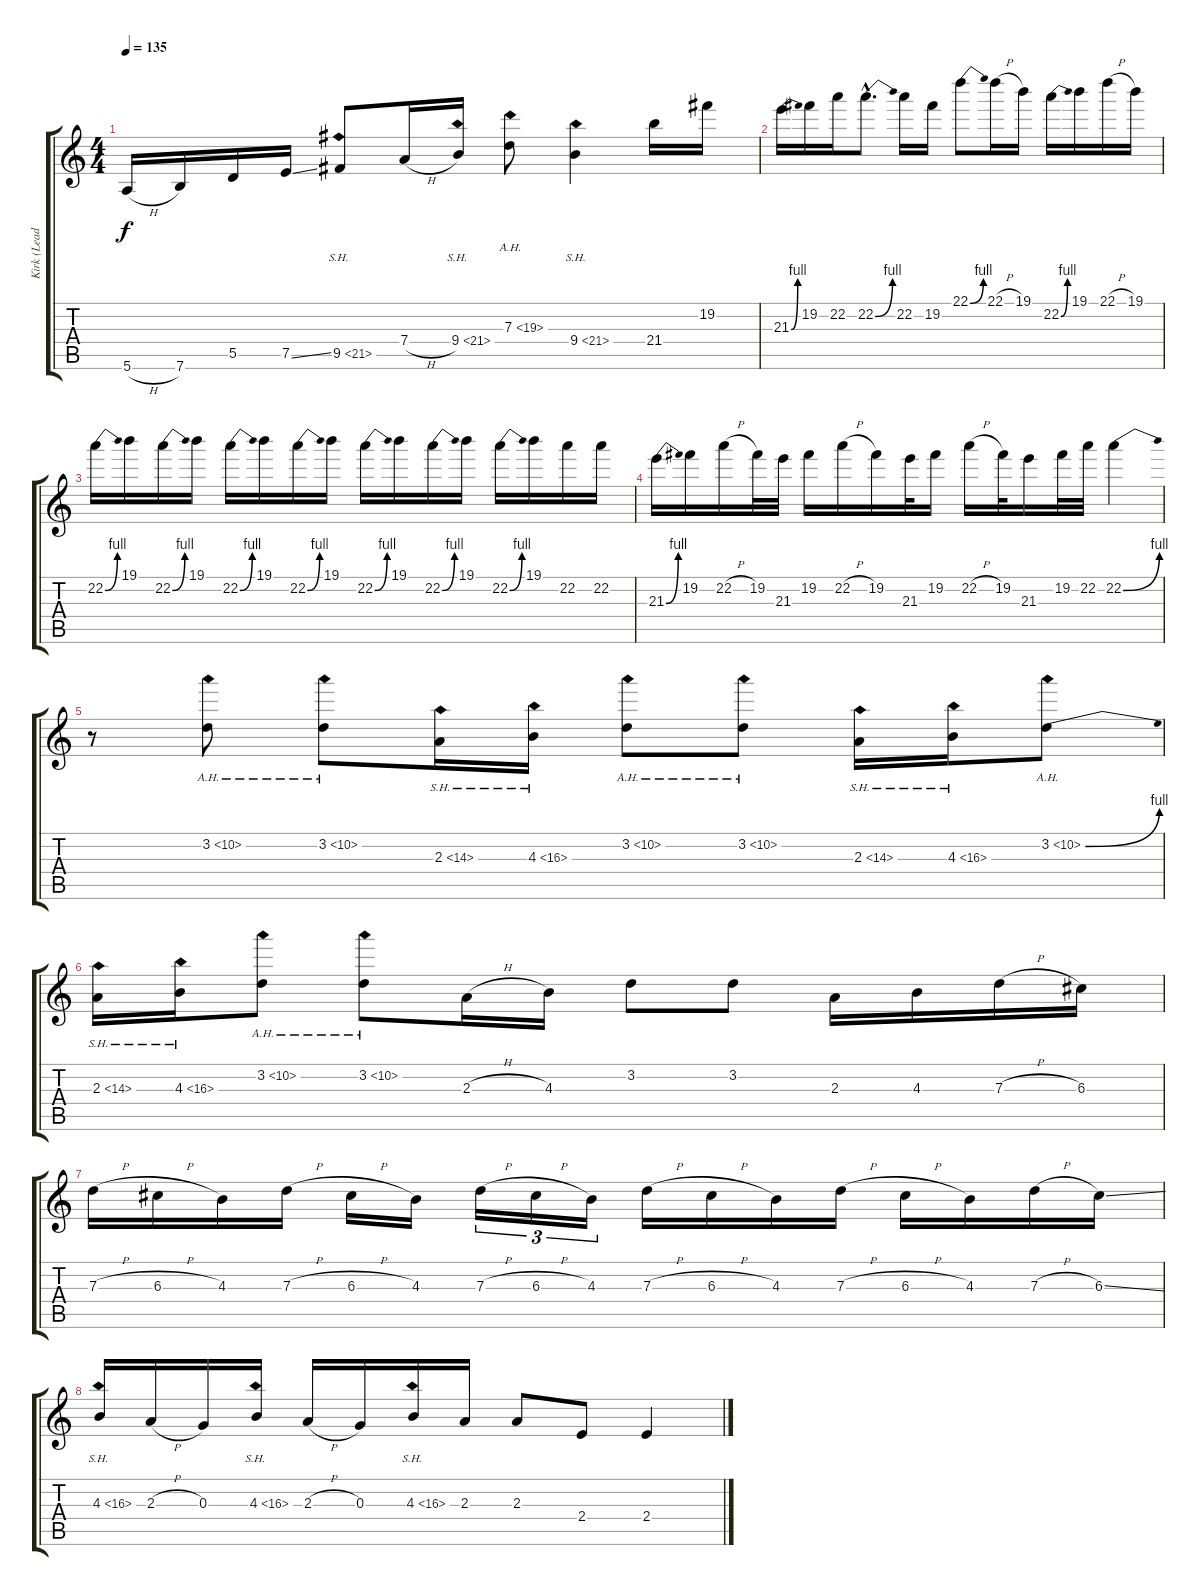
\track ("Kirk (Lead Guitar)" "Kirk (Lead") {instrument distortionguitar}
\staff {score tabs}
\tuning (E4 B3 G3 D3 A2 E2) {hide}
\ts (4 4)
\tempo 135
\clef g2
\ks c
5.6{h}.16{dy f} 7.6.16 5.5.16 7.5{ss}.16 9.5{sh 12}.8 7.4{h}.16 9.4{sh 12}.16 7.3{ah 12}.8 9.4{sh 12}.4 21.4.16 19.2.16 |
21.3{be (bend 0 0 60 4)}.16 19.2.16 22.2.16 22.2{be (bend 0 0 60 4) hac}.8{d} 22.2.16 19.2.16 22.1{be (bend 0 0 60 4)}.8 22.1{h}.16 19.1.16 22.2{be (bend 0 0 60 4)}.16 19.1.16 22.1{h}.16 19.1.16 |
22.2{be (bend 0 0 60 4)}.16 19.1.16 22.2{be (bend 0 0 60 4)}.16 19.1.16 22.2{be (bend 0 0 60 4)}.16 19.1.16 22.2{be (bend 0 0 60 4)}.16 19.1.16 22.2{be (bend 0 0 60 4)}.16 19.1.16 22.2{be (bend 0 0 60 4)}.16 19.1.16 22.2{be (bend 0 0 60 4)}.16 19.1.16 22.2.16 22.2.16 |
21.3{be (bend 0 0 60 4)}.16 19.2.16 22.2{h}.16 19.2.32 21.3.32 19.2.16 22.2{h}.16 19.2.16 21.3.32 19.2.16 22.2{h}.16 19.2.32 21.3.16 19.2.32 22.2.32 22.2{be (bend 0 0 60 4)}.4 |
r.8 3.2{ah 7}.8 3.2{ah 7}.8 2.3{sh 12}.16 4.3{sh 12}.16 3.2{ah 7}.8 3.2{ah 7}.8 2.3{sh 12}.16 4.3{sh 12}.16 3.2{be (bend 0 0 60 4) ah 7}.8 |
2.3{sh 12}.16 4.3{sh 12}.16 3.2{ah 7}.8 3.2{ah 7}.8 2.3{h}.16 4.3.16 3.2.8 3.2.8 2.3.16 4.3.16 7.3{h}.16 6.3.16 |
7.3{h}.16 6.3{h}.16 4.3.16 7.3{h}.16 6.3{h}.16 4.3.16 7.3{h}.16{tu (3 2)} 6.3{h}.16{tu (3 2)} 4.3.16{tu (3 2)} 7.3{h}.16 6.3{h}.16 4.3.16 7.3{h}.16 6.3{h}.16 4.3.16 7.3{h}.16 6.3{ss}.16 |
4.3{sh 12}.16 2.3{h}.16 0.3.16 4.3{sh 12}.16 2.3{h}.16 0.3.16 4.3{sh 12}.16 2.3.16 2.3.8 2.4.8 2.4.4
